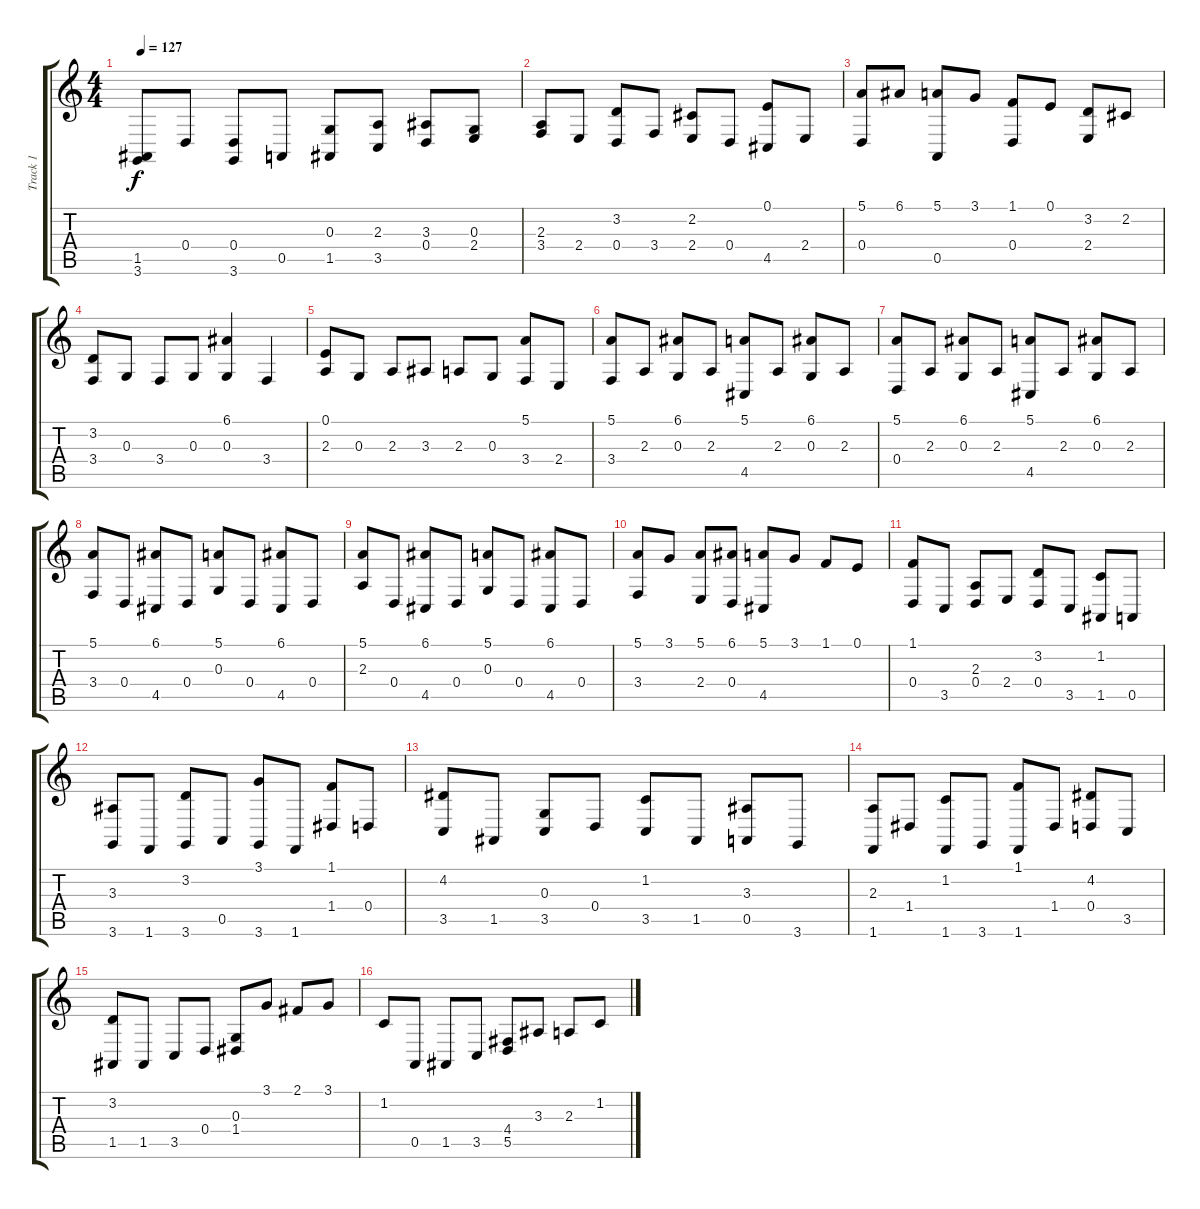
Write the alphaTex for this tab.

\track ("Track 1" "Track 1") {instrument drawbarorgan}
\staff {score tabs}
\tuning (E4 B3 G3 D3 A2 E2) {hide}
\ts (4 4)
\tempo 127
\clef g2
\ks c
(1.5 3.6).8{dy f} 0.4.8 (0.4 3.6).8 0.5.8 (0.3 1.5).8 (2.3 3.5).8 (3.3 0.4).8 (0.3 2.4).8 |
(2.3 3.4).8 2.4.8 (3.2 0.4).8 3.4.8 (2.2 2.4).8 0.4.8 (0.1 4.5).8 2.4.8 |
(5.1 0.4).8 6.1.8 (5.1 0.5).8 3.1.8 (1.1 0.4).8 0.1.8 (3.2 2.4).8 2.2.8 |
(3.2 3.4).8 0.3.8 3.4.8 0.3.8 (6.1 0.3).4 3.4.4 |
(0.1 2.3).8 0.3.8 2.3.8 3.3.8 2.3.8 0.3.8 (5.1 3.4).8 2.4.8 |
(5.1 3.4).8 2.3.8 (6.1 0.3).8 2.3.8 (5.1 4.5).8 2.3.8 (6.1 0.3).8 2.3.8 |
(5.1 0.4).8 2.3.8 (6.1 0.3).8 2.3.8 (5.1 4.5).8 2.3.8 (6.1 0.3).8 2.3.8 |
(5.1 3.4).8 0.4.8 (6.1 4.5).8 0.4.8 (5.1 0.3).8 0.4.8 (6.1 4.5).8 0.4.8 |
(5.1 2.3).8 0.4.8 (6.1 4.5).8 0.4.8 (5.1 0.3).8 0.4.8 (6.1 4.5).8 0.4.8 |
(5.1 3.4).8 3.1.8 (5.1 2.4).8 (6.1 0.4).8 (5.1 4.5).8 3.1.8 1.1.8 0.1.8 |
(1.1 0.4).8 3.5.8 (2.3 0.4).8 2.4.8 (3.2 0.4).8 3.5.8 (1.2 1.5).8 0.5.8 |
(3.3 3.6).8 1.6.8 (3.2 3.6).8 0.5.8 (3.1 3.6).8 1.6.8 (1.1 1.4).8 0.4.8 |
(4.2 3.5).8 1.5.8 (0.3 3.5).8 0.4.8 (1.2 3.5).8 1.5.8 (3.3 0.5).8 3.6.8 |
(2.3 1.6).8 1.4.8 (1.2 1.6).8 3.6.8 (1.1 1.6).8 1.4.8 (4.2 0.4).8 3.5.8 |
(3.2 1.5).8 1.5.8 3.5.8 0.4.8 (0.3 1.4).8 3.1.8 2.1.8 3.1.8 |
1.2.8 0.5.8 1.5.8 3.5.8 (4.4 5.5).8 3.3.8 2.3.8 1.2.8
